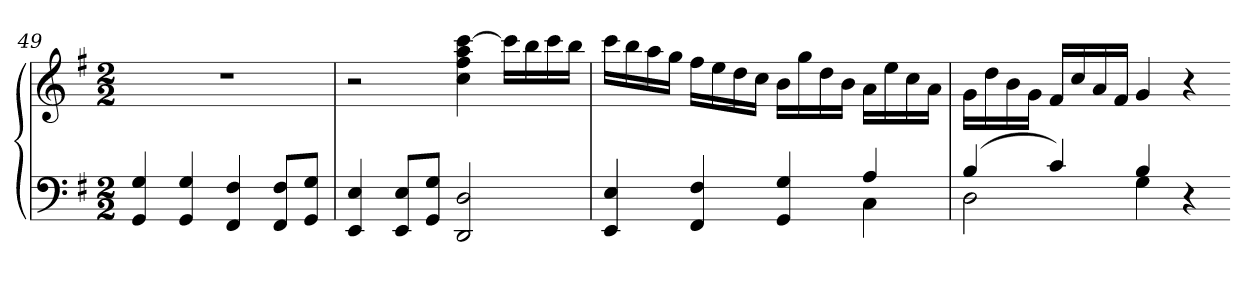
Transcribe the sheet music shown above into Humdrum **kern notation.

**kern	**kern
*part1	*part1
*staff2	*staff1
*clefF4	*clefG2
*k[f#]	*k[f#]
*G:	*G:
*M2/2	*M2/2
=49	=49
4GG 4G	1r
4GG 4G	.
4FF# 4F#	.
8FF# 8F#L	.
8GG 8GJ	.
=50	=50
4EE 4E	2r
8EE 8EL	.
8GG 8GJ	.
2DD 2D	4cc 4ff# 4aa [4ccc
.	16cccLL]
.	16bb
.	16ccc
.	16bbJJ
=51	=51
*^	*
4EE 4E	2.ryy	16cccLL
.	.	16bb
.	.	16aa
.	.	16ggJJ
4FF# 4F#	.	16ff#LL
.	.	16ee
.	.	16dd
.	.	16ccJJ
4GG 4G	.	16bLL
.	.	16gg
.	.	16dd
.	.	16bJJ
4A	4C	16aLL
.	.	16ee
.	.	16cc
.	.	16aJJ
=52	=52	=52
(4B	2D	16gLL
.	.	16dd
.	.	16b
.	.	16gJJ
4c)	.	16f#LL
.	.	16cc
.	.	16a
.	.	16f#JJ
4B	4G	4g
4r	4ryy	4r
*v	*v	*
=-	=-
*-	*-
